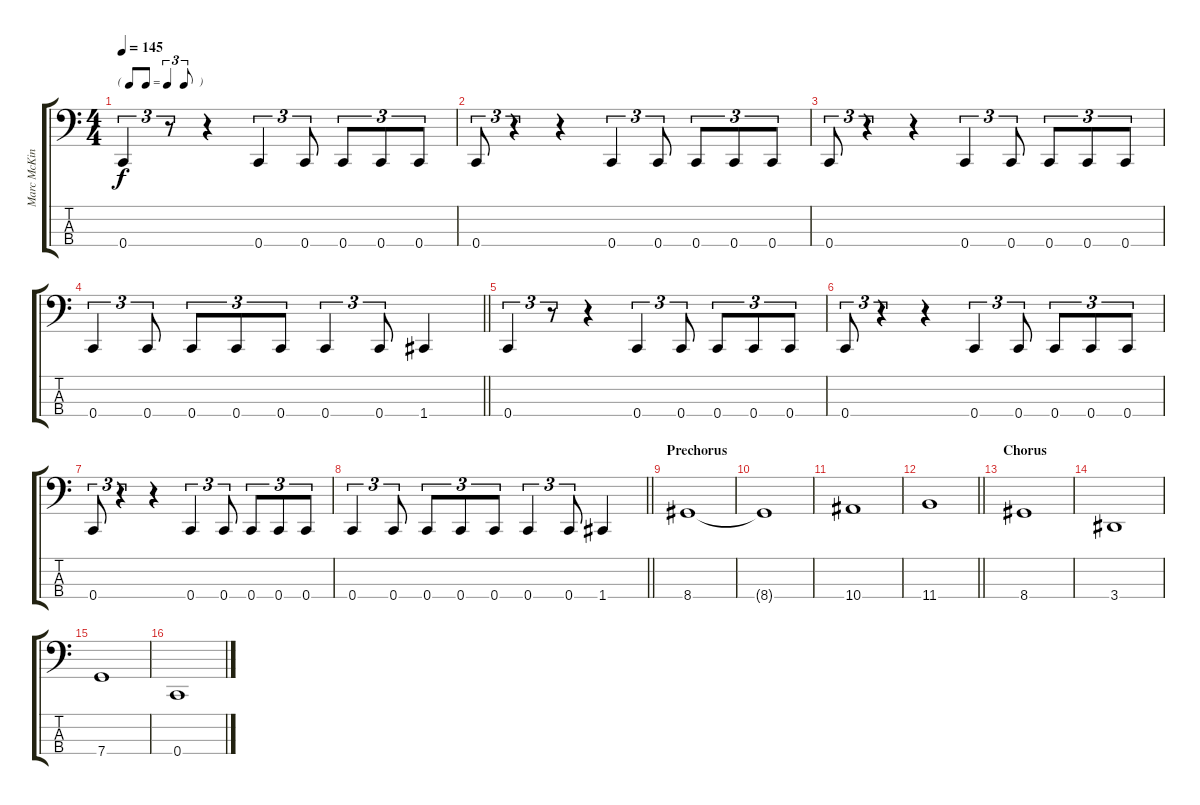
\track ("Marc McKinght" "Marc McKin") {instrument electricbasspick}
\staff {score tabs}
\tuning (F2 C2 G1 C1) {hide}
\ts (4 4)
\tf triplet8th
\tempo 145
\clef f4
\ks c
0.4.4{tu (3 2) dy f} r.8{tu (3 2)} r.4 0.4.4{tu (3 2)} 0.4.8{tu (3 2)} 0.4.8{tu (3 2)} 0.4.8{tu (3 2)} 0.4.8{tu (3 2)} |
0.4.8{tu (3 2)} r.4{tu (3 2)} r.4 0.4.4{tu (3 2)} 0.4.8{tu (3 2)} 0.4.8{tu (3 2)} 0.4.8{tu (3 2)} 0.4.8{tu (3 2)} |
0.4.8{tu (3 2)} r.4{tu (3 2)} r.4 0.4.4{tu (3 2)} 0.4.8{tu (3 2)} 0.4.8{tu (3 2)} 0.4.8{tu (3 2)} 0.4.8{tu (3 2)} |
\barLineRight lightlight
0.4.4{tu (3 2)} 0.4.8{tu (3 2)} 0.4.8{tu (3 2)} 0.4.8{tu (3 2)} 0.4.8{tu (3 2)} 0.4.4{tu (3 2)} 0.4.8{tu (3 2)} 1.4.4 |
0.4.4{tu (3 2)} r.8{tu (3 2)} r.4 0.4.4{tu (3 2)} 0.4.8{tu (3 2)} 0.4.8{tu (3 2)} 0.4.8{tu (3 2)} 0.4.8{tu (3 2)} |
0.4.8{tu (3 2)} r.4{tu (3 2)} r.4 0.4.4{tu (3 2)} 0.4.8{tu (3 2)} 0.4.8{tu (3 2)} 0.4.8{tu (3 2)} 0.4.8{tu (3 2)} |
0.4.8{tu (3 2)} r.4{tu (3 2)} r.4 0.4.4{tu (3 2)} 0.4.8{tu (3 2)} 0.4.8{tu (3 2)} 0.4.8{tu (3 2)} 0.4.8{tu (3 2)} |
\barLineRight lightlight
0.4.4{tu (3 2)} 0.4.8{tu (3 2)} 0.4.8{tu (3 2)} 0.4.8{tu (3 2)} 0.4.8{tu (3 2)} 0.4.4{tu (3 2)} 0.4.8{tu (3 2)} 1.4.4 |
\section ("" "Prechorus")
8.4.1 |
8.4{t}.1 |
10.4.1 |
\barLineRight lightlight
11.4.1 |
\section ("" "Chorus")
8.4.1 |
3.4.1 |
7.4.1 |
0.4.1
